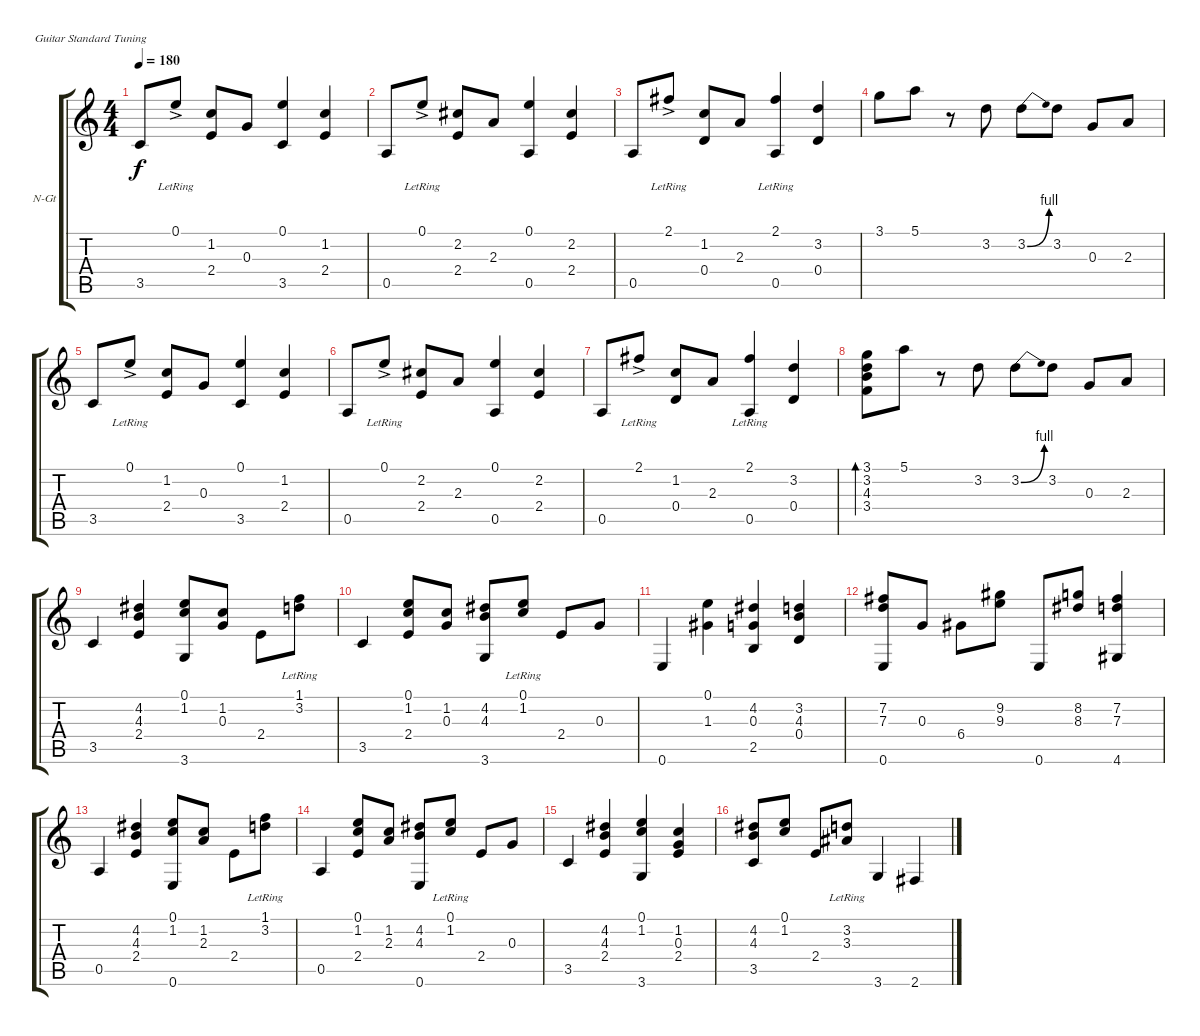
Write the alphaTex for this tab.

\bracketExtendMode groupsimilarinstruments
\firstSystemTrackNameOrientation horizontal
\otherSystemsTrackNameOrientation horizontal
\track ("Classical Guitar" "N-Gt") {instrument acousticguitarnylon}
\staff {score tabs}
\tuning (E4 B3 G3 D3 A2 E2)
\ts (4 4)
\tempo 180
\clef g2
\ks c
3.5.8{dy f instrument acousticguitarnylon} 0.1{ac lr}.8 (1.2 2.4).8 0.3.8 (0.1 3.5).4 (1.2 2.4).4 |
0.5.8 0.1{ac lr}.8 (2.2 2.4).8 2.3.8 (0.1 0.5).4 (2.2 2.4).4 |
0.5.8 2.1{ac lr}.8 (1.2 0.4).8 2.3.8 (2.1{lr} 0.5).4 (3.2 0.4).4 |
3.1.8 5.1.8 r.8 3.2.8 3.2{be (bend 0 0 15 4)}.8 3.2.8 0.3.8 2.3.8 |
3.5.8 0.1{ac lr}.8 (1.2 2.4).8 0.3.8 (0.1 3.5).4 (1.2 2.4).4 |
0.5.8 0.1{ac lr}.8 (2.2 2.4).8 2.3.8 (0.1 0.5).4 (2.2 2.4).4 |
0.5.8 2.1{ac lr}.8 (1.2 0.4).8 2.3.8 (2.1{lr} 0.5).4 (3.2 0.4).4 |
(3.1 3.2 4.3 3.4).8{bd 30} 5.1.8 r.8 3.2.8 3.2{be (bend 0 0 15 4)}.8 3.2.8 0.3.8 2.3.8 |
3.5.4 (2.4 4.3 4.2).4 (3.6 1.2 0.1).8 (1.2 0.3).8 2.4.8 (1.1{lr} 3.2{lr}).8 |
3.5.4 (2.4 1.2 0.1).8 (1.2 0.3).8 (4.2 4.3 3.6).8 (1.2{lr} 0.1{lr}).8 2.4.8 0.3.8 |
0.6.4 (1.3 0.1).4 (4.2 0.3 2.5).4 (3.2 4.3 0.4).4 |
(7.2 7.3 0.6).8 0.3.8 6.4.8 (9.2 9.3).8 0.6.8 (8.2 8.3).8 (7.2 7.3 4.6).4 |
0.5.4 (2.4 4.3 4.2).4 (0.1 1.2 0.6).8 (1.2 2.3).8 2.4.8 (1.1{lr} 3.2{lr}).8 |
0.5.4 (2.4 1.2 0.1).8 (1.2 2.3).8 (4.2 4.3 0.6).8 (1.2{lr} 0.1{lr}).8 2.4.8 0.3.8 |
3.5.4 (2.4 4.3 4.2).4 (3.6 1.2 0.1).4 (1.2 0.3 2.4).4 |
(3.5 4.3 4.2).8 (1.2 0.1).8 2.4.8 (3.2{lr} 3.3{lr}).8 3.6.4 2.6.4
